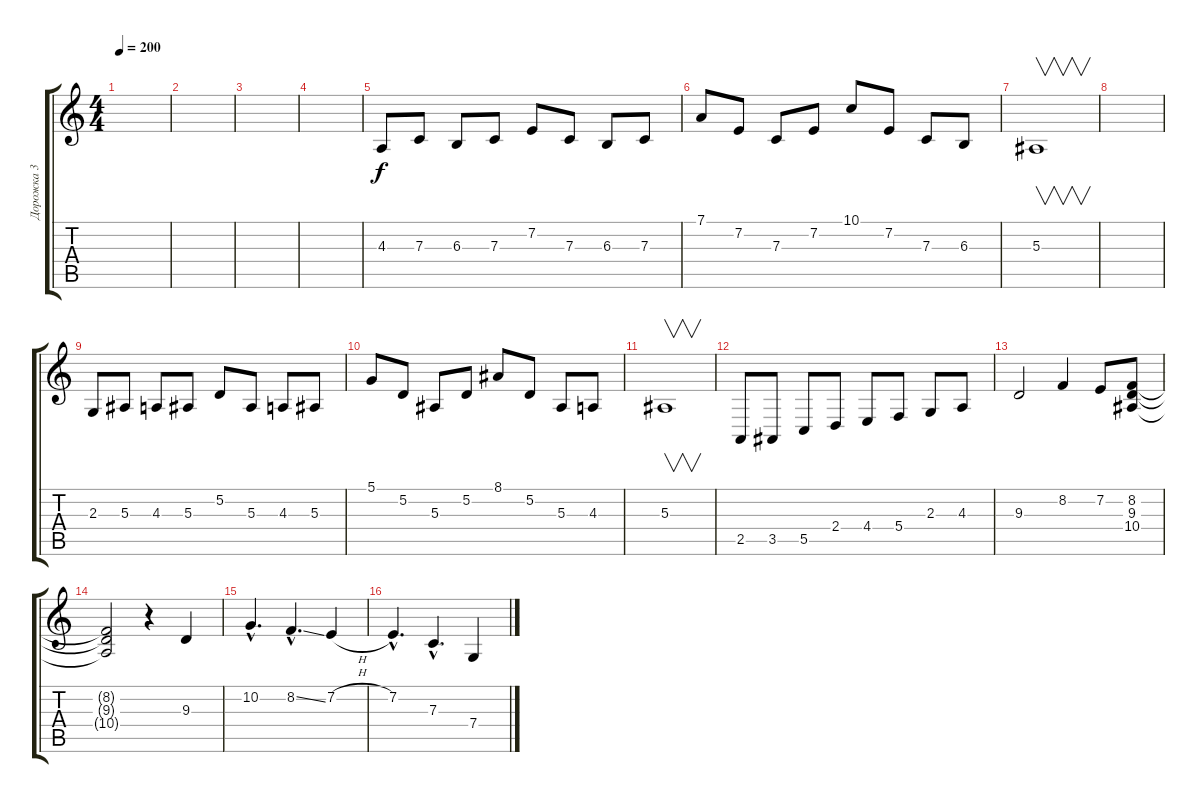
\track ("Дорожка 3" "Дорожка 3") {instrument harpsichord}
\staff {score tabs}
\tuning (D4 A3 F3 C3 G2 D2) {hide}
\ts (4 4)
\tempo 200
\clef g2
\ks c
|
|
|
|
4.3.8 7.3.8 6.3.8 7.3.8 7.2.8 7.3.8 6.3.8 7.3.8 |
7.1.8 7.2.8 7.3.8 7.2.8 10.1.8 7.2.8 7.3.8 6.3.8 |
5.3.1{v} |
|
2.3.8 5.3.8 4.3.8 5.3.8 5.2.8 5.3.8 4.3.8 5.3.8 |
5.1.8 5.2.8 5.3.8 5.2.8 8.1.8 5.2.8 5.3.8 4.3.8 |
5.3.1{v} |
2.5.8 3.5.8 5.5.8 2.4.8 4.4.8 5.4.8 2.3.8 4.3.8 |
9.3.2 8.2.4 7.2.8 (8.2 9.3 10.4).8 |
(8.2{t} 9.3{t} 10.4{t}).2 r.4 9.3.4 |
10.2{hac}.4{d} 8.2{ss hac}.4{d} 7.2{h}.4 |
7.2{hac}.4{d} 7.3{hac}.4{d} 7.4.4
